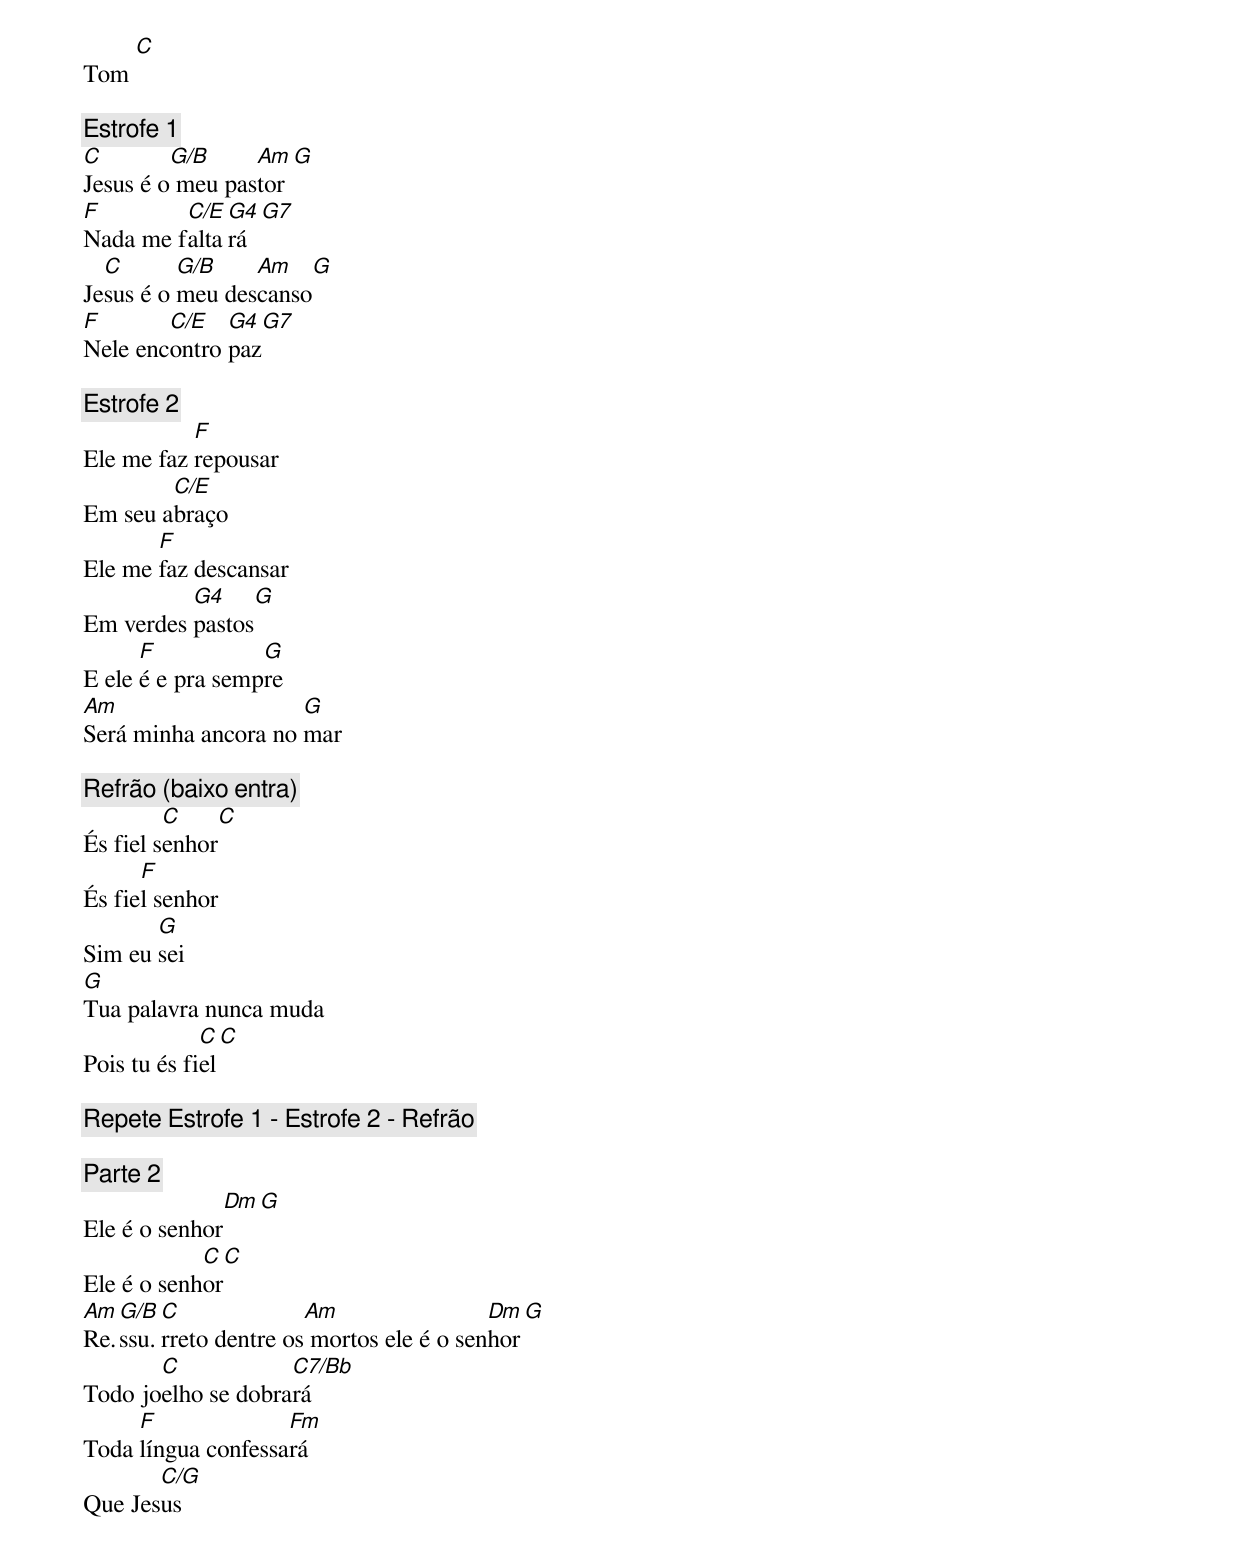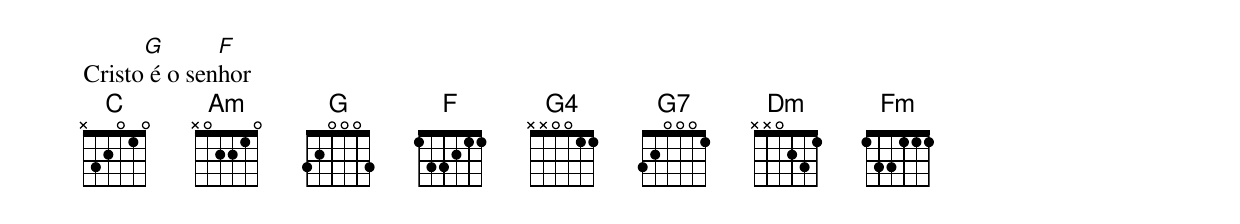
Tom [C]

[Estrofe 1]
C        G/B     Am     G
Jesus é o meu pastor
F        C/E G4 G7
Nada me faltará
  C       G/B    Am      G
Jesus é o meu descanso
F       C/E   G4  G7
Nele encontro paz

[Estrofe 2]
	   F
Ele me faz repousar
        C/E
Em seu abraço
       F
Ele me faz descansar
          G4    G
Em verdes pastos
      F           G
E ele é e pra sempre
Am                   G
Será minha ancora no mar

[Refrão] (baixo entra)
	 C          C
És fiel senhor
      F
És fiel senhor
       G
Sim eu sei
G
Tua palavra nunca muda
             C    C
Pois tu és fiel

[Repete Estrofe 1 - Estrofe 2 - Refrão]

[Parte 2]
		   Dm  G
Ele é o senhor
            C   C
Ele é o senhor
Am G/B C              Am                 Dm  G
Re.ssu.rreto dentre os mortos ele é o senhor
       C            C7/Bb
Todo joelho se dobrará
     F              Fm
Toda língua confessará
       C/G
Que Jesus
      G       F
Cristo é o senhor
